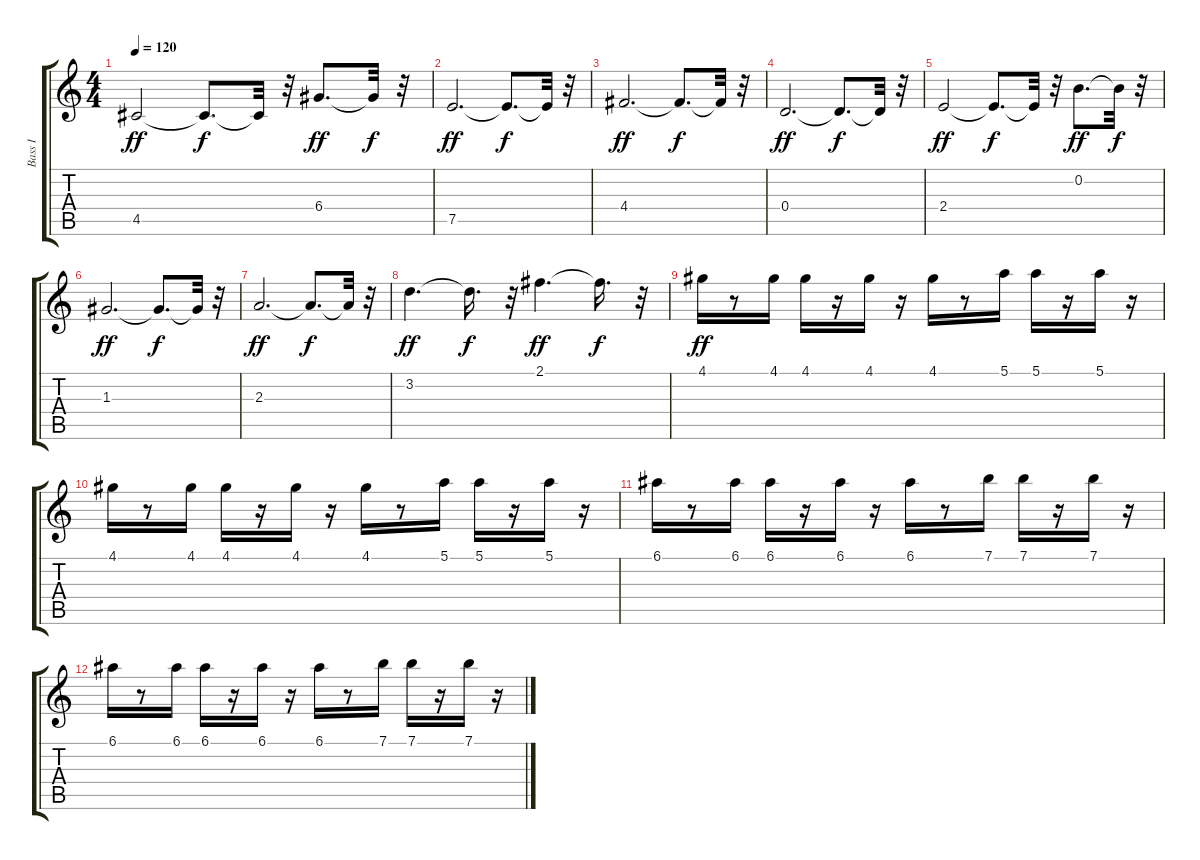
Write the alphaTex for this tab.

\track ("Bass I" "Bass I") {instrument fretlessbass}
\staff {score tabs}
\tuning (E4 B3 G3 D3 A2 E2) {hide}
\ts (4 4)
\tempo 120
\clef g2
\ks c
4.5.2{dy ff} 4.5{t}.8{d dy f} 4.5{t}.32 r.32 6.4.8{d dy ff} 6.4{t}.32{dy f} r.32 |
7.5.2{d dy ff} 7.5{t}.8{d dy f} 7.5{t}.32 r.32 |
4.4.2{d dy ff} 4.4{t}.8{d dy f} 4.4{t}.32 r.32 |
0.4.2{d dy ff} 0.4{t}.8{d dy f} 0.4{t}.32 r.32 |
2.4.2{dy ff} 2.4{t}.8{d dy f} 2.4{t}.32 r.32 0.2.8{d dy ff} 0.2{t}.32{dy f} r.32 |
1.3.2{d dy ff} 1.3{t}.8{d dy f} 1.3{t}.32 r.32 |
2.3.2{d dy ff} 2.3{t}.8{d dy f} 2.3{t}.32 r.32 |
3.2.4{d dy ff} 3.2{t}.16{d dy f} r.32 2.1.4{d dy ff} 2.1{t}.16{d dy f} r.32 |
4.1.16{dy ff} r.8 4.1.16 4.1.16 r.16 4.1.16 r.16 4.1.16 r.8 5.1.16 5.1.16 r.16 5.1.16 r.16 |
4.1.16 r.8 4.1.16 4.1.16 r.16 4.1.16 r.16 4.1.16 r.8 5.1.16 5.1.16 r.16 5.1.16 r.16 |
6.1.16 r.8 6.1.16 6.1.16 r.16 6.1.16 r.16 6.1.16 r.8 7.1.16 7.1.16 r.16 7.1.16 r.16 |
6.1.16 r.8 6.1.16 6.1.16 r.16 6.1.16 r.16 6.1.16 r.8 7.1.16 7.1.16 r.16 7.1.16 r.16
